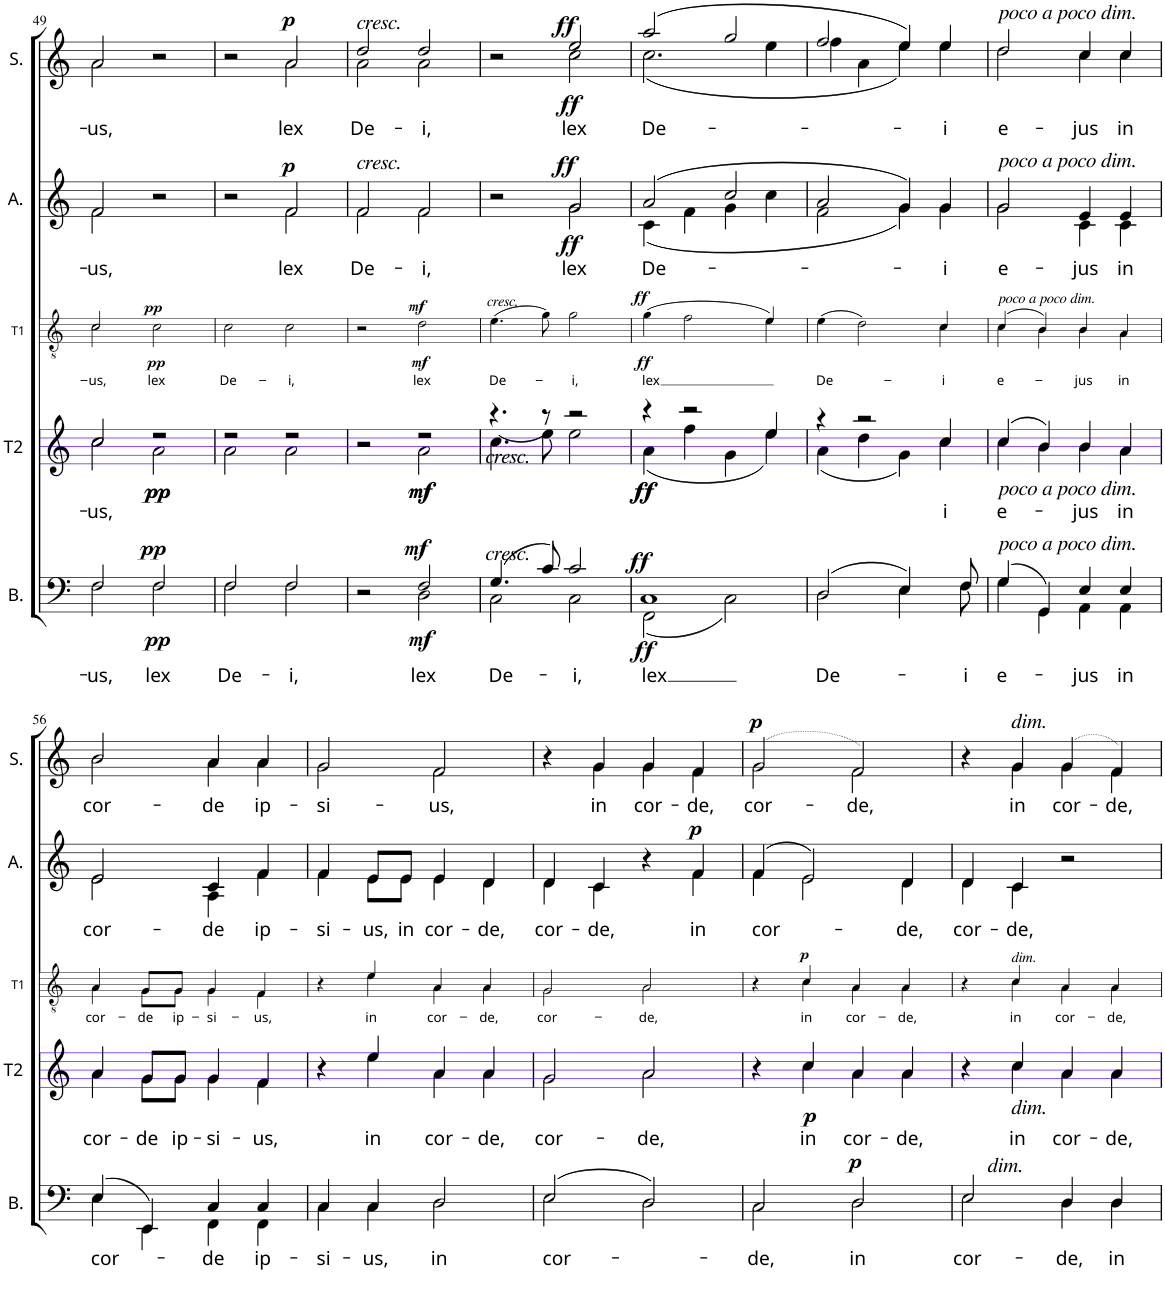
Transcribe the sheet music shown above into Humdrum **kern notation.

**kern	**text	**dynam	**kern	**text	**dynam	**kern	**text	**dynam	**kern	**text	**dynam	**kern	**text	**dynam
*part5	*part5	*part5	*part4	*part4	*part4	*part3	*part3	*part3	*part2	*part2	*part2	*part1	*part1	*part1
*staff5	*staff5	*staff5	*staff4	*staff4	*staff4	*staff3	*staff3	*staff3	*staff2	*staff2	*staff2	*staff1	*staff1	*staff1
*I"Basse	*	*	*I"Ténor 2	*	*	*I"Ténor 1	*	*	*I"Alto	*	*	*I"Soprano	*	*
*I'B.	*	*	*I'T2	*	*	*I'T1	*	*	*I'A.	*	*	*I'S.	*	*
!!LO:PB:g=z
*clefF4	*	*	*clefG2	*	*	*clefGv2	*	*	*clefG2	*	*	*clefG2	*	*
*k[]	*	*	*k[]	*	*	*k[]	*	*	*k[]	*	*	*k[]	*	*
*M2/2	*	*	*M2/2	*	*	*M2/2	*	*	*M2/2	*	*	*M2/2	*	*
*met(c|)	*	*	*met(c|)	*	*	*met(c|)	*	*	*met(c|)	*	*	*met(c|)	*	*
=49	=49	=49	=49	=49	=49	=49	=49	=49	=49	=49	=49	=49	=49	=49
!	!LO:LY:b	!	!	!LO:LY:b	!	!	!LO:LY:b	!	!	!LO:LY:b	!	!	!LO:LY:b	!
*^	*	*	*^	*	*	*^	*	*	*^	*	*	*^	*	*
2F/	2F\	-us,	.	2cc/	2cc\	-us,	.	2c/	2c\	-us,	.	2f/	2f\	-us,	.	2a/	2a\	-us,	.
!	!	!LO:LY:b	!LO:DY:a	!	!	!	!	!	!	!LO:LY:b	!	!	!	!	!	!	!	!	!
!	!	!	!LO:DY:n=1:b	!	!	!	!LO:DY:b	!	!	!	!	!	!	!	!	!	!	!	!
!	!	!	!	!	!	!	!LO:DY:n=1:b	!	!	!	!LO:DY:a	!	!	!	!	!	!	!	!
!	!	!	!	!	!	!	!	!	!	!	!LO:DY:n=1:b	!	!	!	!	!	!	!	!
2F/	2F\	lex	pp pp	2r	2a\	.	pp pp	2c\	2ryy	lex	pp pp	2r	2ryy	.	.	2r	2ryy	.	.
=50	=50	=50	=50	=50	=50	=50	=50	=50	=50	=50	=50	=50	=50	=50	=50	=50	=50	=50	=50
!	!	!LO:LY:b	!	!	!	!	!	!	!	!LO:LY:b	!	!	!	!	!	!	!	!	!
*	*	*	*	*	*	*	*	*v	*v	*	*	*	*	*	*	*	*	*	*
2F/	2F\	De-	.	2r	2a\	.	.	2c\	De-	.	2r	2ryy	.	.	2r	2ryy	.	.
!	!	!LO:LY:b	!	!	!	!	!	!	!LO:LY:b	!	!	!	!LO:LY:b	!LO:DY:a	!	!	!LO:LY:b	!LO:DY:a
2F/	2F\	-i,	.	2r	2a\	.	.	2c\	-i,	.	2f/	2f\	lex	p	2a/	2a\	lex	p
=51	=51	=51	=51	=51	=51	=51	=51	=51	=51	=51	=51	=51	=51	=51	=51	=51	=51	=51
*	*	*	*	*	*	*	*	*^	*	*	*	*	*	*	*	*	*	*
!	!	!	!	!	!	!	!	!	!	!	!	!	!	!	!	!LO:TX:a:i:t=cresc.	!	!	!
!	!	!	!	!	!	!	!	!	!	!	!	!LO:TX:a:i:t=cresc.	!	!	!	!	!	!	!
!	!	!	!	!	!	!	!	!	!	!	!	!	!	!LO:LY:b	!	!	!	!LO:LY:b	!
2r	2ryy	.	.	2r	2ryy	.	.	2r	2ryy	.	.	2f/	2f\	De-	.	2dd/	2a\	De-	.
!	!	!LO:LY:b	!LO:DY:a	!	!	!	!	!	!	!LO:LY:b	!	!	!	!LO:LY:b	!	!	!	!LO:LY:b	!
!	!	!	!LO:DY:n=1:b	!	!	!	!LO:DY:b	!	!	!	!	!	!	!	!	!	!	!	!
!	!	!	!	!	!	!	!LO:DY:n=1:b	!	!	!	!LO:DY:a	!	!	!	!	!	!	!	!
!	!	!	!	!	!	!	!	!	!	!	!LO:DY:n=1:b	!	!	!	!	!	!	!	!
2F/	2D\	lex	mf mf	2r	2a\	.	mf mf	2d\	2ryy	lex	mf mf	2f/	2f\	-i,	.	2dd/	2a\	-i,	.
=52	=52	=52	=52	=52	=52	=52	=52	=52	=52	=52	=52	=52	=52	=52	=52	=52	=52	=52	=52
!	!	!	!	!	!	!	!	!LO:TX:a:i:t=cresc.	!	!	!	!	!	!	!	!	!	!	!
!	!	!	!	!LO:TX:b:i:t=cresc.	!	!	!	!	!	!	!	!	!	!	!	!	!	!	!
!LO:TX:a:i:t=cresc.	!	!	!	!	!	!	!	!	!	!	!	!	!	!	!	!	!	!	!
!	!	!LO:LY:b	!	!	!	!	!	!	!	!LO:LY:b	!	!	!	!	!	!	!	!	!
*	*	*	*	*	*	*	*	*v	*v	*	*	*	*	*	*	*	*	*	*
(4.G/	2C\	De-	.	(4.r	4.cc\	.	.	(4.e\	De-	.	2r	2ryy	.	.	2r	2ryy	.	.
8c/)	.	.	.	8r)	8ee\	.	.	8g\)	.	.	.	.	.	.	.	.	.	.
!	!	!LO:LY:b	!	!	!	!	!	!	!LO:LY:b	!	!	!	!LO:LY:b	!LO:DY:a	!	!	!LO:LY:b	!
!	!	!	!	!	!	!	!	!	!	!	!	!	!	!LO:DY:n=1:b	!	!	!	!LO:DY:a
!	!	!	!	!	!	!	!	!	!	!	!	!	!	!	!	!	!	!LO:DY:n=1:b
2c/	2C\	-i,	.	2r	2ee\	.	.	2g\	-i,	.	2g/	2g\	lex	ff ff	2ee/	2cc\	lex	ff ff
=53	=53	=53	=53	=53	=53	=53	=53	=53	=53	=53	=53	=53	=53	=53	=53	=53	=53	=53
!	!	!LO:LY:b	!LO:DY:a	!	!	!	!	!	!LO:LY:b	!	!	!	!LO:LY:b	!	!	!	!LO:LY:b	!
*	*	*	*	*	*	*	*	*^	*	*	*	*	*	*	*	*	*	*
!	!	!	!LO:DY:n=1:b	!	!	!	!LO:DY:b	!	!	!	!	!	!	!	!	!	!	!	!
!	!	!	!	!	!	!	!LO:DY:n=1:b	!	!	!	!LO:DY:a	!	!	!	!	!	!	!	!
!	!	!	!	!	!	!	!	!	!	!	!LO:DY:n=1:b	!	!	!	!	!	!	!	!
1C	(2FF\	lex	ff ff	4r	(4a\	.	ff ff	(4g\	2.ryy	lex	ff ff	(2a/	(4c\	De-	.	(2aa/	(2.cc\	De-	.
.	.	.	.	2r	4ff\	.	.	2f\	.	.	.	.	4f\	.	.	.	.	.	.
.	2C\)	.	.	.	4g\	.	.	.	.	.	.	2cc/	4g\	.	.	2gg/	.	.	.
.	.	.	.	4ee/	4ee\)	.	.	4e/)	4e\	.	.	.	4cc\	.	.	.	4ee\	.	.
=54	=54	=54	=54	=54	=54	=54	=54	=54	=54	=54	=54	=54	=54	=54	=54	=54	=54	=54	=54
!	!	!LO:LY:b	!	!	!	!	!	!	!	!LO:LY:b	!	!	!	!	!	!	!	!	!
(2D/	2D\	De-	.	4r	(4a\	.	.	(4e\	2.ryy	De-	.	2a/	2f\	.	.	2ff/	4ff\	.	.
.	.	.	.	2r	4dd\	.	.	2d\)	.	.	.	.	.	.	.	.	4a\	.	.
4.E/)	4.E\	.	.	.	4g\)	.	.	.	.	.	.	4g/)	4g\)	.	.	4ee/)	4ee\)	.	.
!	!	!	!	!	!	!LO:LY:b	!	!	!	!LO:LY:b	!	!	!	!LO:LY:b	!	!	!	!LO:LY:b	!
.	.	.	.	4cc/	4cc\	-i	.	4c/	4c\	-i	.	4g/	4g\	-i	.	4ee/	4ee\	-i	.
!	!	!LO:LY:b	!	!	!	!	!	!	!	!	!	!	!	!	!	!	!	!	!
8F/	8F\	-i	.	.	.	.	.	.	.	.	.	.	.	.	.	.	.	.	.
=55	=55	=55	=55	=55	=55	=55	=55	=55	=55	=55	=55	=55	=55	=55	=55	=55	=55	=55	=55
!	!	!	!	!	!	!	!	!	!	!	!	!	!	!	!	!LO:TX:a:i:t=poco a poco dim.	!	!	!
!	!	!	!	!	!	!	!	!	!	!	!	!LO:TX:a:i:t=poco a poco dim.	!	!	!	!	!	!	!
!	!	!	!	!	!	!	!	!LO:TX:a:i:t=poco a poco dim.	!	!	!	!	!	!	!	!	!	!	!
!	!	!	!	!LO:TX:b:i:t=poco a poco dim.	!	!	!	!	!	!	!	!	!	!	!	!	!	!	!
!LO:TX:a:i:t=poco a poco dim.	!	!	!	!	!	!	!	!	!	!	!	!	!	!	!	!	!	!	!
!	!	!LO:LY:b	!	!	!	!LO:LY:b	!	!	!	!LO:LY:b	!	!	!	!LO:LY:b	!	!	!	!LO:LY:b	!
(4G/	4G\	e-	.	(4cc/	4cc\	e-	.	(4c/	4c\	e-	.	2g/	2g\	e-	.	2dd/	2dd\	e-	.
4GG/)	4GG\	.	.	4b/)	4b\	.	.	4B/)	4B\	.	.	.	.	.	.	.	.	.	.
!	!	!LO:LY:b	!	!	!	!LO:LY:b	!	!	!	!LO:LY:b	!	!	!	!LO:LY:b	!	!	!	!LO:LY:b	!
4E/	4AA\	-jus	.	4b/	4b\	-jus	.	4B/	4B\	-jus	.	4e/	4c\	-jus	.	4cc/	4cc\	-jus	.
!	!	!LO:LY:b	!	!	!	!LO:LY:b	!	!	!	!LO:LY:b	!	!	!	!LO:LY:b	!	!	!	!LO:LY:b	!
4E/	4AA\	in	.	4a/	4a\	in	.	4A/	4A\	in	.	4e/	4c\	in	.	4cc/	4cc\	in	.
!!LO:LB:g=z	!!
=56	=56	=56	=56	=56	=56	=56	=56	=56	=56	=56	=56	=56	=56	=56	=56	=56	=56	=56	=56
!	!	!LO:LY:b	!	!	!	!LO:LY:b	!	!	!	!LO:LY:b	!	!	!	!LO:LY:b	!	!	!	!LO:LY:b	!
(4E/	4E\	cor-	.	4a/	4a\	cor-	.	4A/	4A\	cor-	.	2e/	2e\	cor-	.	2b/	2b\	cor-	.
!	!	!	!	!	!	!LO:LY:b	!	!	!	!LO:LY:b	!	!	!	!	!	!	!	!	!
4EE/)	4EE\	.	.	8g/L	8g\L	-de	.	8G/L	8G\L	-de	.	.	.	.	.	.	.	.	.
!	!	!	!	!	!	!LO:LY:b	!	!	!	!LO:LY:b	!	!	!	!	!	!	!	!	!
.	.	.	.	8g/J	8g\J	ip-	.	8G/J	8G\J	ip-	.	.	.	.	.	.	.	.	.
!	!	!LO:LY:b	!	!	!	!LO:LY:b	!	!	!	!LO:LY:b	!	!	!	!LO:LY:b	!	!	!	!LO:LY:b	!
4C/	4FF\	-de	.	4g/	4g\	-si-	.	4G/	4G\	-si-	.	4c/	4A\	-de	.	4a/	4a\	-de	.
!	!	!LO:LY:b	!	!	!	!LO:LY:b	!	!	!	!LO:LY:b	!	!	!	!LO:LY:b	!	!	!	!LO:LY:b	!
4C/	4FF\	ip-	.	4f/	4f\	-us,	.	4F/	4F\	-us,	.	4f/	4f\	ip-	.	4a/	4a\	ip-	.
=57	=57	=57	=57	=57	=57	=57	=57	=57	=57	=57	=57	=57	=57	=57	=57	=57	=57	=57	=57
!	!	!LO:LY:b	!	!	!	!	!	!	!	!	!	!	!	!LO:LY:b	!	!	!	!LO:LY:b	!
4C/	4C\	-si-	.	4r	4ryy	.	.	4r	4ryy	.	.	4f/	4f\	-si-	.	2g/	2g\	-si-	.
!	!	!LO:LY:b	!	!	!	!LO:LY:b	!	!	!	!LO:LY:b	!	!	!	!LO:LY:b	!	!	!	!	!
4C/	4C\	-us,	.	4ee/	4ee\	in	.	4e/	4e\	in	.	8e/L	8e\L	-us,	.	.	.	.	.
!	!	!	!	!	!	!	!	!	!	!	!	!	!	!LO:LY:b	!	!	!	!	!
.	.	.	.	.	.	.	.	.	.	.	.	8e/J	8e\J	in	.	.	.	.	.
!	!	!LO:LY:b	!	!	!	!LO:LY:b	!	!	!	!LO:LY:b	!	!	!	!LO:LY:b	!	!	!	!LO:LY:b	!
2D/	2D\	in	.	4a/	4a\	cor-	.	4A/	4A\	cor-	.	4e/	4e\	cor-	.	2f/	2f\	-us,	.
!	!	!	!	!	!	!LO:LY:b	!	!	!	!LO:LY:b	!	!	!	!LO:LY:b	!	!	!	!	!
.	.	.	.	4a/	4a\	-de,	.	4A/	4A\	-de,	.	4d/	4d\	-de,	.	.	.	.	.
=58	=58	=58	=58	=58	=58	=58	=58	=58	=58	=58	=58	=58	=58	=58	=58	=58	=58	=58	=58
!	!	!LO:LY:b	!	!	!	!LO:LY:b	!	!	!	!LO:LY:b	!	!	!	!LO:LY:b	!	!	!	!	!
(2E/	2E\	cor-	.	2g/	2g\	cor-	.	2G/	2G\	cor-	.	4d/	4d\	cor-	.	4r	4ryy	.	.
!	!	!	!	!	!	!	!	!	!	!	!	!	!	!LO:LY:b	!	!	!	!LO:LY:b	!
.	.	.	.	.	.	.	.	.	.	.	.	4c/	4c\	-de,	.	4g/	4g\	in	.
!	!	!	!	!	!	!LO:LY:b	!	!	!	!LO:LY:b	!	!	!	!	!	!	!	!LO:LY:b	!
2D/)	2D\	.	.	2a/	2a\	-de,	.	2A/	2A\	-de,	.	4r	4ryy	.	.	4g/	4g\	cor-	.
!	!	!	!	!	!	!	!	!	!	!	!	!	!	!LO:LY:b	!LO:DY:a	!	!	!LO:LY:b	!
.	.	.	.	.	.	.	.	.	.	.	.	4f/	4f\	in	p	4f/	4f\	-de,	.
=59	=59	=59	=59	=59	=59	=59	=59	=59	=59	=59	=59	=59	=59	=59	=59	=59	=59	=59	=59
!	!	!LO:LY:b	!	!	!	!	!	!	!	!	!	!	!	!LO:LY:b	!	!	!	!LO:LY:b	!LO:DY:a
2C/	2C\	-de,	.	4r	4ryy	.	.	4r	4ryy	.	.	(4f/	4f\	cor-	.	(2g/	2g\	cor-	p
!	!	!	!	!	!	!LO:LY:b	!LO:DY:b	!	!	!LO:LY:b	!LO:DY:a	!	!	!	!	!	!	!	!
.	.	.	.	4cc/	4cc\	in	p	4c/	4c\	in	p	2e/)	2e\	.	.	.	.	.	.
!	!	!LO:LY:b	!LO:DY:a	!	!	!LO:LY:b	!	!	!	!LO:LY:b	!	!	!	!	!	!	!	!LO:LY:b	!
2D/	2D\	in	p	4a/	4a\	cor-	.	4A/	4A\	cor-	.	.	.	.	.	2f/)	2f\	-de,	.
!	!	!	!	!	!	!LO:LY:b	!	!	!	!LO:LY:b	!	!	!	!LO:LY:b	!	!	!	!	!
.	.	.	.	4a/	4a\	-de,	.	4A/	4A\	-de,	.	4d/	4d\	-de,	.	.	.	.	.
=60	=60	=60	=60	=60	=60	=60	=60	=60	=60	=60	=60	=60	=60	=60	=60	=60	=60	=60	=60
!LO:TX:a:i:t=dim.	!	!	!	!	!	!	!	!	!	!	!	!	!	!	!	!	!	!	!
!	!	!LO:LY:b	!	!	!	!	!	!	!	!	!	!	!	!LO:LY:b	!	!	!	!	!
2E/	2E\	cor-	.	4r	4ryy	.	.	4r	4ryy	.	.	4d/	4d\	cor-	.	4r	4ryy	.	.
!	!	!	!	!	!	!	!	!	!	!	!	!	!	!	!	!LO:TX:a:i:t=dim.	!	!	!
!	!	!	!	!	!	!	!	!LO:TX:a:i:t=dim.	!	!	!	!	!	!	!	!	!	!	!
!	!	!	!	!LO:TX:b:i:t=dim.	!	!	!	!	!	!	!	!	!	!	!	!	!	!	!
!	!	!	!	!	!	!LO:LY:b	!	!	!	!LO:LY:b	!	!	!	!LO:LY:b	!	!	!	!LO:LY:b	!
.	.	.	.	4cc/	4cc\	in	.	4c/	4c\	in	.	4c/	4c\	-de,	.	4g/	4g\	in	.
!	!	!LO:LY:b	!	!	!	!LO:LY:b	!	!	!	!LO:LY:b	!	!	!	!	!	!	!	!LO:LY:b	!
4D/	4D\	-de,	.	4a/	4a\	cor-	.	4A/	4A\	cor-	.	2r	2ryy	.	.	(4g/	4g\	cor-	.
!	!	!LO:LY:b	!	!	!	!LO:LY:b	!	!	!	!LO:LY:b	!	!	!	!	!	!	!	!LO:LY:b	!
4D/	4D\	in	.	4a/	4a\	-de,	.	4A/	4A\	-de,	.	.	.	.	.	4f/)	4f\	-de,	.
*v	*v	*	*	*	*	*	*	*v	*v	*	*	*v	*v	*	*	*v	*v	*	*
*	*	*	*v	*v	*	*	*	*	*	*	*	*	*	*	*
=	=	=	=	=	=	=	=	=	=	=	=	=	=	=
*-	*-	*-	*-	*-	*-	*-	*-	*-	*-	*-	*-	*-	*-	*-
